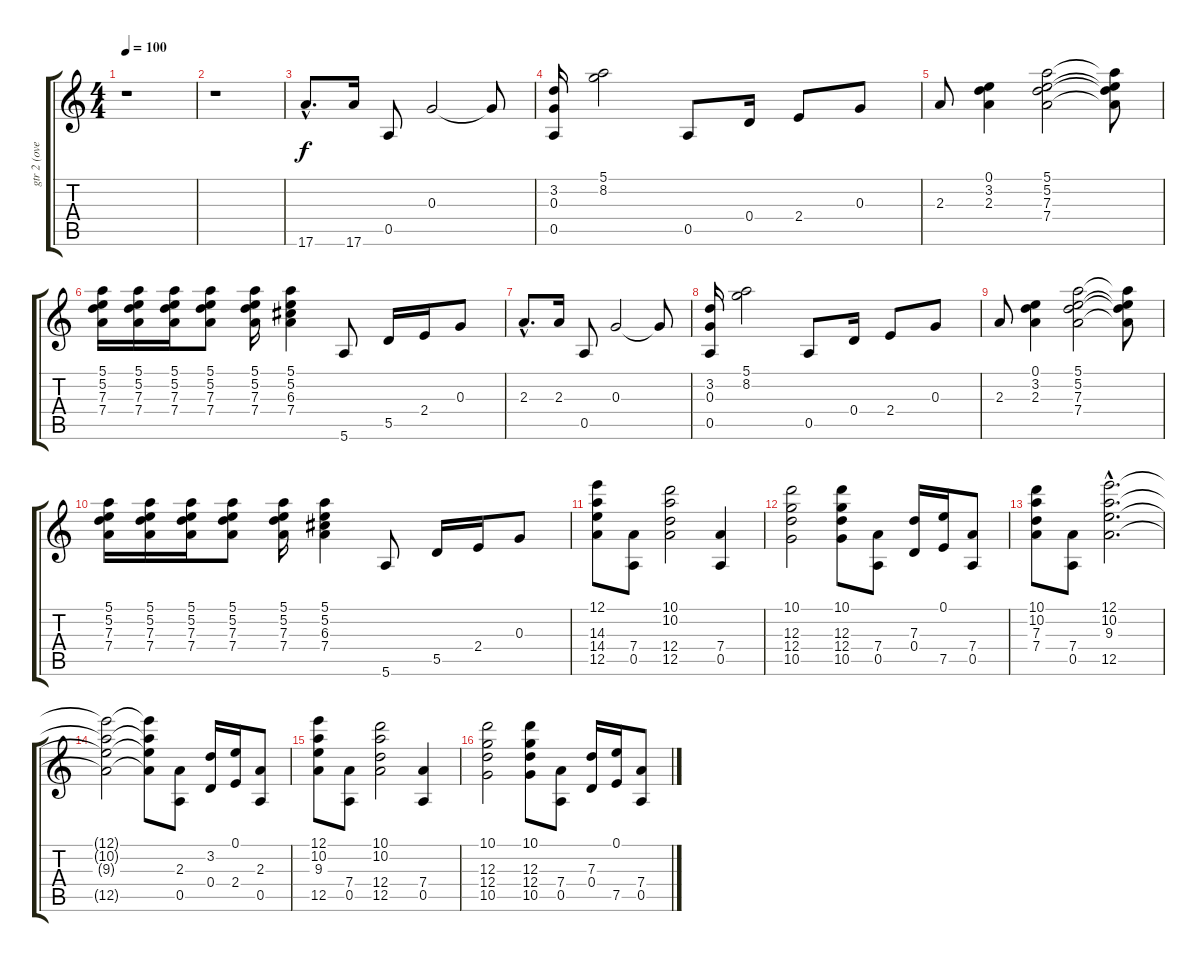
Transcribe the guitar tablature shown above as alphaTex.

\track ("gtr 2 (overdriven)" "gtr 2 (ove") {instrument overdrivenguitar}
\staff {score tabs}
\tuning (E4 B3 G3 D3 A2 E2) {hide}
\ts (4 4)
\tempo 100
\clef g2
\ks c
r.1{dy f} |
r.1 |
17.6{hac}.8{d} 17.6.16 0.5.8 0.3.2 0.3{t}.8 |
(3.2 0.3 0.5).16 (5.1 8.2).2 0.5.8 0.4.16 2.4.8 0.3.8 |
2.3.8 (0.1 3.2 2.3).4 (5.1 5.2 7.3 7.4).2 (5.1{t} 5.2{t} 7.3{t} 7.4{t}).8 |
(5.1 5.2 7.3 7.4).16 (5.1 5.2 7.3 7.4).16 (5.1 5.2 7.3 7.4).16 (5.1 5.2 7.3 7.4).8 (5.1 5.2 7.3 7.4).16 (5.1 5.2 6.3 7.4).4 5.6.8 5.5.16 2.4.16 0.3.8 |
2.3{hac}.8{d} 2.3.16 0.5.8 0.3.2 0.3{t}.8 |
(3.2 0.3 0.5).16 (5.1 8.2).2 0.5.8 0.4.16 2.4.8 0.3.8 |
2.3.8 (0.1 3.2 2.3).4 (5.1 5.2 7.3 7.4).2 (5.1{t} 5.2{t} 7.3{t} 7.4{t}).8 |
(5.1 5.2 7.3 7.4).16 (5.1 5.2 7.3 7.4).16 (5.1 5.2 7.3 7.4).16 (5.1 5.2 7.3 7.4).8 (5.1 5.2 7.3 7.4).16 (5.1 5.2 6.3 7.4).4 5.6.8 5.5.16 2.4.16 0.3.8 |
(12.1 14.3 14.4 12.5).8 (7.4 0.5).8 (10.1 10.2 12.4 12.5).2 (7.4 0.5).4 |
(10.1 12.3 12.4 10.5).2 (10.1 12.3 12.4 10.5).8 (7.4 0.5).8 (7.3 0.4).16 (0.1 7.5).16 (7.4 0.5).8 |
(10.1 10.2 7.3 7.4).8 (7.4 0.5).8 (12.1{hac} 10.2{hac} 9.3{hac} 12.5{hac}).2{d} |
(12.1{t} 10.2{t} 9.3{t} 12.5{t}).2 (12.1{t} 10.2{t} 9.3{t} 12.5{t}).8 (2.3 0.5).8 (3.2 0.4).16 (0.1 2.4).16 (2.3 0.5).8 |
(12.1 10.2 9.3 12.5).8 (7.4 0.5).8 (10.1 10.2 12.4 12.5).2 (7.4 0.5).4 |
(10.1 12.3 12.4 10.5).2 (10.1 12.3 12.4 10.5).8 (7.4 0.5).8 (7.3 0.4).16 (0.1 7.5).16 (7.4 0.5).8
